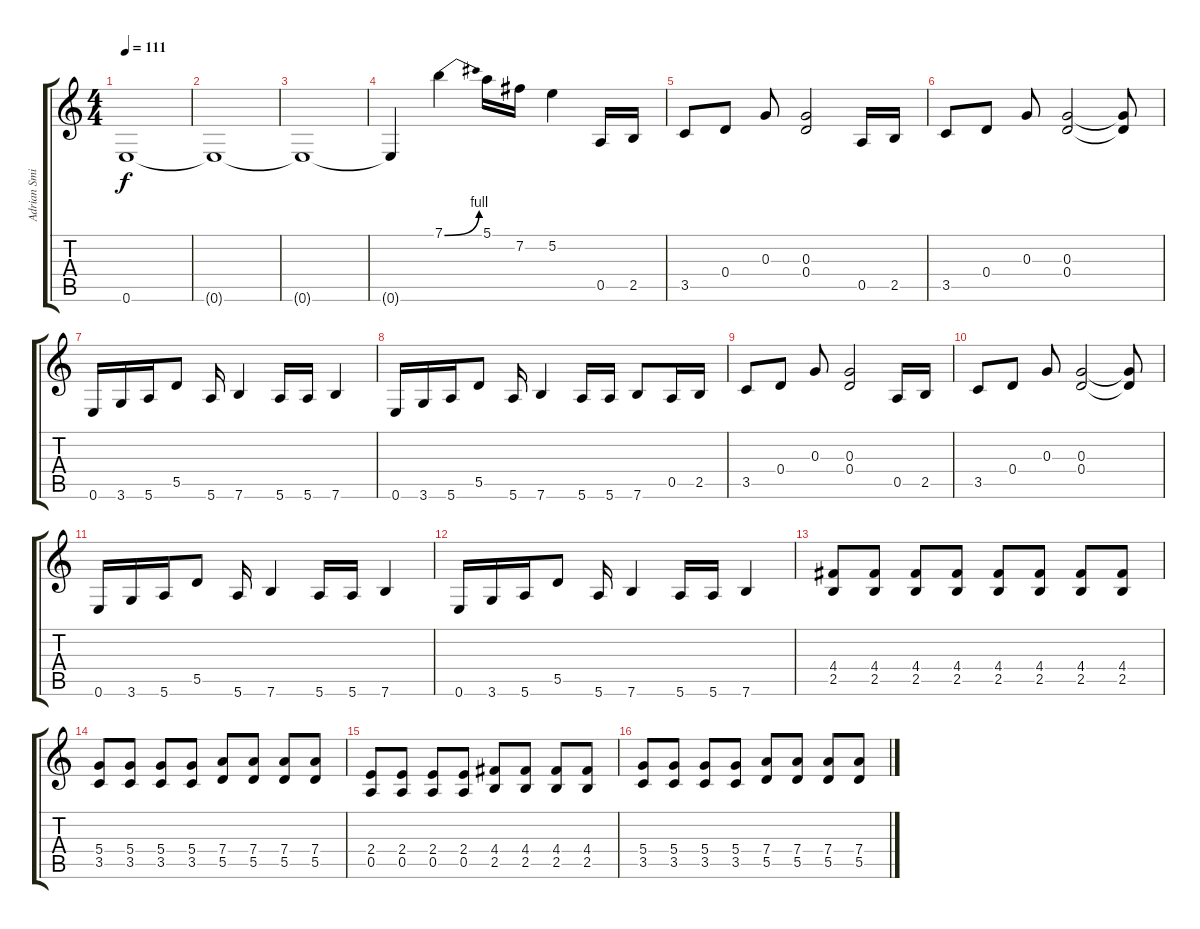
\track ("Adrian Smith" "Adrian Smi") {instrument overdrivenguitar}
\staff {score tabs}
\tuning (E4 B3 G3 D3 A2 E2) {hide}
\ts (4 4)
\tempo 111
\clef g2
\ks c
0.6.1{dy f} |
0.6{t}.1 |
0.6{t}.1 |
0.6{t}.4 7.1{be (bend 0 0 60 4)}.4{volume 16} 5.1.16 7.2.16 5.2.4 0.5.16{volume 13} 2.5.16 |
3.5.8 0.4.8 0.3.8 (0.3 0.4).2 0.5.16 2.5.16 |
3.5.8 0.4.8 0.3.8 (0.3 0.4).2 (0.3{t} 0.4{t}).8 |
0.6.16 3.6.16 5.6.16 5.5.8 5.6.16 7.6.4 5.6.16 5.6.16 7.6.4 |
0.6.16 3.6.16 5.6.16 5.5.8 5.6.16 7.6.4 5.6.16 5.6.16 7.6.8 0.5.16 2.5.16 |
3.5.8 0.4.8 0.3.8 (0.3 0.4).2 0.5.16 2.5.16 |
3.5.8 0.4.8 0.3.8 (0.3 0.4).2 (0.3{t} 0.4{t}).8 |
0.6.16 3.6.16 5.6.16 5.5.8 5.6.16 7.6.4 5.6.16 5.6.16 7.6.4 |
0.6.16 3.6.16 5.6.16 5.5.8 5.6.16 7.6.4 5.6.16 5.6.16 7.6.4 |
(4.4 2.5).8 (4.4 2.5).8 (4.4 2.5).8 (4.4 2.5).8 (4.4 2.5).8 (4.4 2.5).8 (4.4 2.5).8 (4.4 2.5).8 |
(5.4 3.5).8 (5.4 3.5).8 (5.4 3.5).8 (5.4 3.5).8 (7.4 5.5).8 (7.4 5.5).8 (7.4 5.5).8 (7.4 5.5).8 |
(2.4 0.5).8 (2.4 0.5).8 (2.4 0.5).8 (2.4 0.5).8 (4.4 2.5).8 (4.4 2.5).8 (4.4 2.5).8 (4.4 2.5).8 |
(5.4 3.5).8 (5.4 3.5).8 (5.4 3.5).8 (5.4 3.5).8 (7.4 5.5).8 (7.4 5.5).8 (7.4 5.5).8 (7.4 5.5).8
